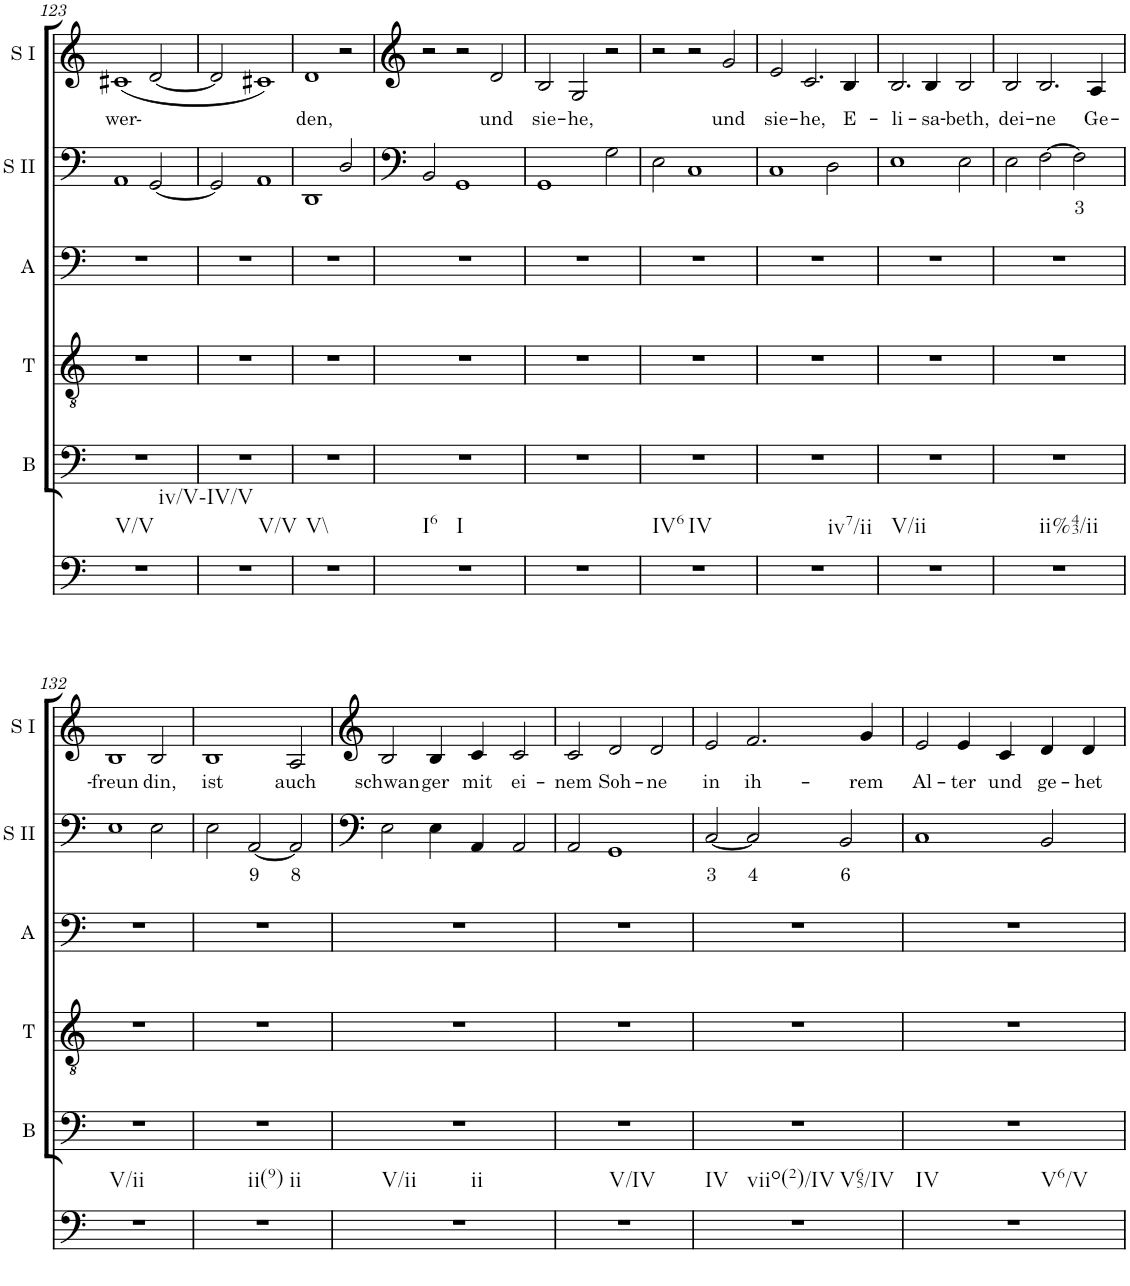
**kern	**kern	**kern	**kern	**kern	**text	**kern	**text
*part6	*part5	*part4	*part3	*part2	*part2	*part1	*part1
*staff6	*staff5	*staff4	*staff3	*staff2	*staff2	*staff1	*staff1
*I"Continuo	*I"Bass	*I"Tenor	*I"Alto	*I"Soprano II	*	*I"Soprano I	*
*	*I'B	*I'T	*I'A	*I'S II	*	*I'S I	*
!!LO:PB:g=z
*clefF4	*clefF4	*clefGv2	*clefG2	*clefG2	*	*clefG2	*
*k[]	*k[]	*k[]	*k[]	*k[]	*	*k[]	*
*M3/2	*M3/2	*M3/2	*M3/2	*M3/2	*	*M3/2	*
=123	=123	=123	=123	=123	=123	=123	=123
!LO:TX:b:t=V/V	!	!	!	!	!	!	!
!LO:TX:b:t=iv/V-IV/V	!	!	!	!	!	!	!
!	!	!	!	!	!	!	!LO:LY:b
1.r	1.r	1.r	1.r	1AA	.	(1c#X	wer-
.	.	.	.	[2GG/	.	[2d/	.
=124	=124	=124	=124	=124	=124	=124	=124
!LO:TX:b:t=V/V	!	!	!	!	!	!	!
1.r	1.r	1.r	1.r	2GG/]	.	2d/]	.
.	.	.	.	1AA	.	1c#X)	.
=125	=125	=125	=125	=125	=125	=125	=125
!LO:TX:b:t=V\\	!	!	!	!	!	!	!
!	!	!	!	!	!	!	!LO:LY:b
1.r	1.r	1.r	1.r	1DD	.	1d	den,
.	.	.	.	2D/	.	2r	.
=126	=126	=126	=126	=126	=126	=126	=126
!LO:TX:b:t=I6	!	!	!	!	!	!	!
!LO:TX:b:t=I	!	!	!	!	!	!	!
1.r	1.r	1.r	1.r	2BB/	.	2r	.
.	.	.	.	1GG	.	2r	.
!	!	!	!	!	!	!	!LO:LY:b
.	.	.	.	.	.	2d/	und
=127	=127	=127	=127	=127	=127	=127	=127
!	!	!	!	!	!	!	!LO:LY:b
1.r	1.r	1.r	1.r	1GG	.	2B/	sie-
!	!	!	!	!	!	!	!LO:LY:b
.	.	.	.	.	.	2G/	he,
.	.	.	.	2G\	.	2r	.
=128	=128	=128	=128	=128	=128	=128	=128
!LO:TX:b:t=IV6	!	!	!	!	!	!	!
!LO:TX:b:t=IV	!	!	!	!	!	!	!
1.r	1.r	1.r	1.r	2E\	.	2r	.
.	.	.	.	1C	.	2r	.
!	!	!	!	!	!	!	!LO:LY:b
.	.	.	.	.	.	2g/	und
=129	=129	=129	=129	=129	=129	=129	=129
!LO:TX:b:t=iv7/ii	!	!	!	!	!	!	!
!	!	!	!	!	!	!	!LO:LY:b
1.r	1.r	1.r	1.r	1C	.	2e/	sie-
!	!	!	!	!	!	!	!LO:LY:b
.	.	.	.	.	.	2.c/	he,
.	.	.	.	2D\	.	.	.
!	!	!	!	!	!	!	!LO:LY:b
.	.	.	.	.	.	4B/	E-
=130	=130	=130	=130	=130	=130	=130	=130
!LO:TX:b:t=V/ii	!	!	!	!	!	!	!
!	!	!	!	!	!	!	!LO:LY:b
1.r	1.r	1.r	1.r	1E	.	2.B/	li-
!	!	!	!	!	!	!	!LO:LY:b
.	.	.	.	.	.	4B/	sa-
!	!	!	!	!	!	!	!LO:LY:b
.	.	.	.	2E\	.	2B/	beth,
=131	=131	=131	=131	=131	=131	=131	=131
!LO:TX:b:t=ii%43/ii	!	!	!	!	!	!	!
!	!	!	!	!	!	!	!LO:LY:b
1.r	1.r	1.r	1.r	2E\	.	2B/	dei-
!	!	!	!	!	!	!	!LO:LY:b
.	.	.	.	[2F\	.	2.B/	ne
!	!	!	!	!	!LO:LY:b	!	!
.	.	.	.	2F\]	3	.	.
!	!	!	!	!	!	!	!LO:LY:b
.	.	.	.	.	.	4A/	Ge-
!!LO:LB:g=z
=132	=132	=132	=132	=132	=132	=132	=132
!LO:TX:b:t=V/ii	!	!	!	!	!	!	!
!	!	!	!	!	!	!	!LO:LY:b
1.r	1.r	1.r	1.r	1E	.	1B	freun-
!	!	!	!	!	!	!	!LO:LY:b
.	.	.	.	2E\	.	2B/	din,
=133	=133	=133	=133	=133	=133	=133	=133
!LO:TX:b:t=ii(9)	!	!	!	!	!	!	!
!LO:TX:b:t=ii	!	!	!	!	!	!	!
!	!	!	!	!	!	!	!LO:LY:b
1.r	1.r	1.r	1.r	2E\	.	1B	ist
!	!	!	!	!	!LO:LY:b	!	!
.	.	.	.	[2AA/	9	.	.
!	!	!	!	!	!LO:LY:b	!	!LO:LY:b
.	.	.	.	2AA/]	8	2A/	auch
=134	=134	=134	=134	=134	=134	=134	=134
!LO:TX:b:t=V/ii	!	!	!	!	!	!	!
!LO:TX:b:t=ii	!	!	!	!	!	!	!
!	!	!	!	!	!	!	!LO:LY:b
1.r	1.r	1.r	1.r	2E\	.	2B/	schwan-
!	!	!	!	!	!	!	!LO:LY:b
.	.	.	.	4E\	.	4B/	ger
!	!	!	!	!	!	!	!LO:LY:b
.	.	.	.	4AA/	.	4c/	mit
!	!	!	!	!	!	!	!LO:LY:b
.	.	.	.	2AA/	.	2c/	ei-
=135	=135	=135	=135	=135	=135	=135	=135
!LO:TX:b:t=V/IV	!	!	!	!	!	!	!
!	!	!	!	!	!	!	!LO:LY:b
1.r	1.r	1.r	1.r	2AA/	.	2c/	nem
!	!	!	!	!	!	!	!LO:LY:b
.	.	.	.	1GG	.	2d/	Soh-
!	!	!	!	!	!	!	!LO:LY:b
.	.	.	.	.	.	2d/	ne
=136	=136	=136	=136	=136	=136	=136	=136
!LO:TX:b:t=IV	!	!	!	!	!	!	!
!LO:TX:b:t=viio(2)/IV	!	!	!	!	!	!	!
!LO:TX:b:t=V65/IV	!	!	!	!	!	!	!
!	!	!	!	!	!LO:LY:b	!	!LO:LY:b
1.r	1.r	1.r	1.r	[2C/	3	2e/	in
!	!	!	!	!	!LO:LY:b	!	!LO:LY:b
.	.	.	.	2C/]	4	2.f/	ih-
!	!	!	!	!	!LO:LY:b	!	!
.	.	.	.	2BB/	6	.	.
!	!	!	!	!	!	!	!LO:LY:b
.	.	.	.	.	.	4g/	rem
=137	=137	=137	=137	=137	=137	=137	=137
!LO:TX:b:t=IV	!	!	!	!	!	!	!
!LO:TX:b:t=V6/V	!	!	!	!	!	!	!
!	!	!	!	!	!	!	!LO:LY:b
1.r	1.r	1.r	1.r	1C	.	2e/	Al-
!	!	!	!	!	!	!	!LO:LY:b
.	.	.	.	.	.	4e/	ter
!	!	!	!	!	!	!	!LO:LY:b
.	.	.	.	.	.	4c/	und
!	!	!	!	!	!	!	!LO:LY:b
.	.	.	.	2BB/	.	4d/	ge-
!	!	!	!	!	!	!	!LO:LY:b
.	.	.	.	.	.	4d/	het
=	=	=	=	=	=	=	=
*-	*-	*-	*-	*-	*-	*-	*-
